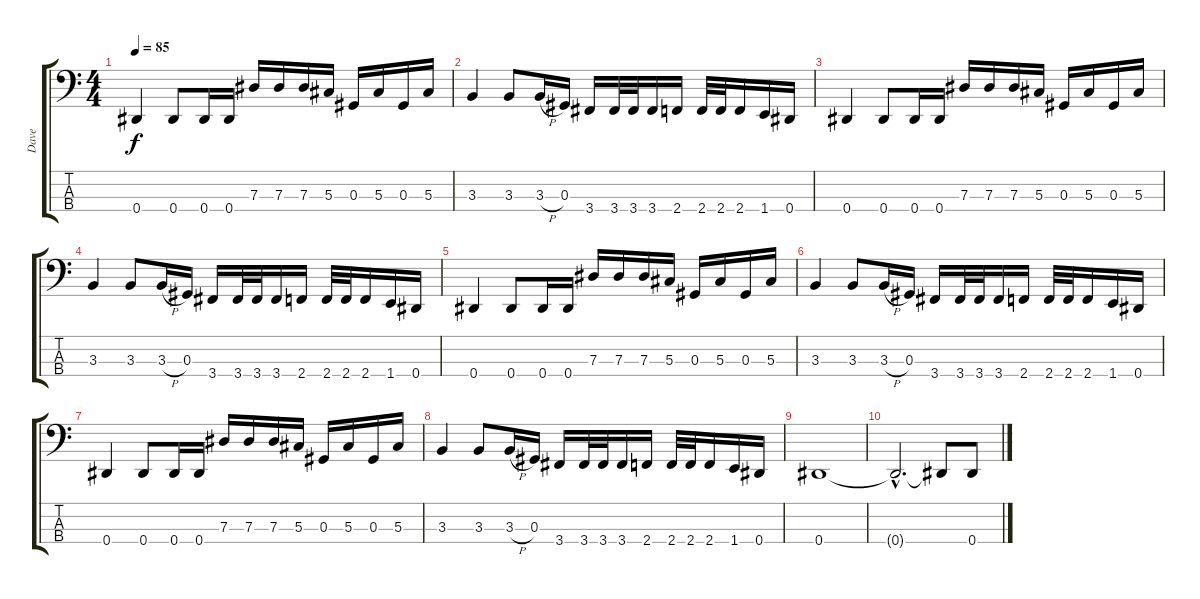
\track ("Dave" "Dave") {instrument electricbasspick}
\staff {score tabs}
\tuning (Gb2 Db2 Ab1 Eb1) {hide}
\ts (4 4)
\tempo 85
\clef f4
\ks c
0.4.4{dy f} 0.4.8 0.4.16 0.4.16 7.3.16 7.3.16 7.3.16 5.3.16 0.3.16 5.3.16 0.3.16 5.3.16 |
3.3.4 3.3.8 3.3{h}.16 0.3.16 3.4.16 3.4.32 3.4.32 3.4.16 2.4.16 2.4.32 2.4.32 2.4.16 1.4.16 0.4.16 |
0.4.4 0.4.8 0.4.16 0.4.16 7.3.16 7.3.16 7.3.16 5.3.16 0.3.16 5.3.16 0.3.16 5.3.16 |
3.3.4 3.3.8 3.3{h}.16 0.3.16 3.4.16 3.4.32 3.4.32 3.4.16 2.4.16 2.4.32 2.4.32 2.4.16 1.4.16 0.4.16 |
0.4.4 0.4.8 0.4.16 0.4.16 7.3.16 7.3.16 7.3.16 5.3.16 0.3.16 5.3.16 0.3.16 5.3.16 |
3.3.4 3.3.8 3.3{h}.16 0.3.16 3.4.16 3.4.32 3.4.32 3.4.16 2.4.16 2.4.32 2.4.32 2.4.16 1.4.16 0.4.16 |
0.4.4 0.4.8 0.4.16 0.4.16 7.3.16 7.3.16 7.3.16 5.3.16 0.3.16 5.3.16 0.3.16 5.3.16 |
3.3.4 3.3.8 3.3{h}.16 0.3.16 3.4.16 3.4.32 3.4.32 3.4.16 2.4.16 2.4.32 2.4.32 2.4.16 1.4.16 0.4.16 |
0.4.1 |
0.4{hac t}.2{d} 0.4{t}.8 0.4.8
